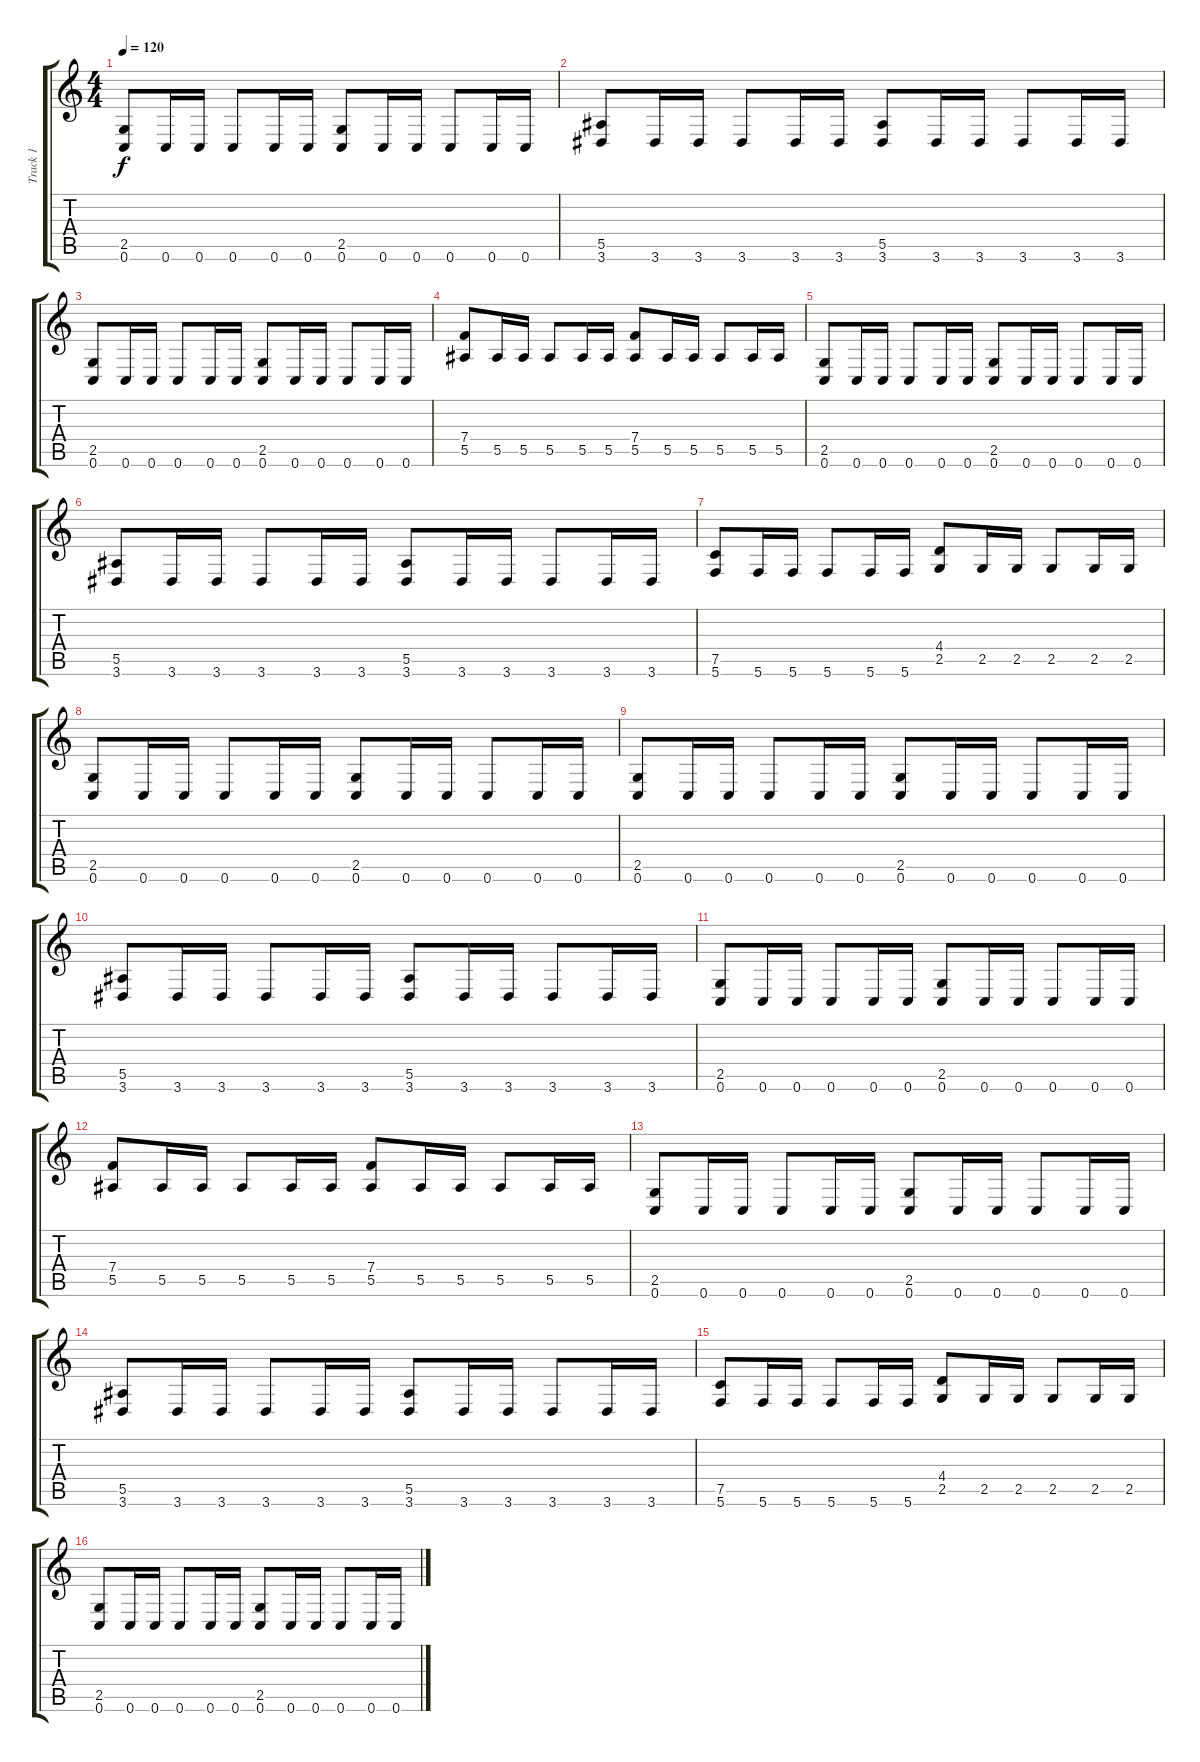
\track ("Track 1" "Track 1") {instrument distortionguitar}
\staff {score tabs}
\tuning (C4 G3 Eb3 Bb2 F2 C2) {hide}
\ts (4 4)
\tempo 120
\clef g2
\ks c
(2.5 0.6).8{dy f} 0.6.16 0.6.16 0.6.8 0.6.16 0.6.16 (2.5 0.6).8 0.6.16 0.6.16 0.6.8 0.6.16 0.6.16 |
(5.5 3.6).8 3.6.16 3.6.16 3.6.8 3.6.16 3.6.16 (5.5 3.6).8 3.6.16 3.6.16 3.6.8 3.6.16 3.6.16 |
(2.5 0.6).8 0.6.16 0.6.16 0.6.8 0.6.16 0.6.16 (2.5 0.6).8 0.6.16 0.6.16 0.6.8 0.6.16 0.6.16 |
(7.4 5.5).8 5.5.16 5.5.16 5.5.8 5.5.16 5.5.16 (7.4 5.5).8 5.5.16 5.5.16 5.5.8 5.5.16 5.5.16 |
(2.5 0.6).8 0.6.16 0.6.16 0.6.8 0.6.16 0.6.16 (2.5 0.6).8 0.6.16 0.6.16 0.6.8 0.6.16 0.6.16 |
(5.5 3.6).8 3.6.16 3.6.16 3.6.8 3.6.16 3.6.16 (5.5 3.6).8 3.6.16 3.6.16 3.6.8 3.6.16 3.6.16 |
(7.5 5.6).8 5.6.16 5.6.16 5.6.8 5.6.16 5.6.16 (4.4 2.5).8 2.5.16 2.5.16 2.5.8 2.5.16 2.5.16 |
(2.5 0.6).8 0.6.16 0.6.16 0.6.8 0.6.16 0.6.16 (2.5 0.6).8 0.6.16 0.6.16 0.6.8 0.6.16 0.6.16 |
(2.5 0.6).8 0.6.16 0.6.16 0.6.8 0.6.16 0.6.16 (2.5 0.6).8 0.6.16 0.6.16 0.6.8 0.6.16 0.6.16 |
(5.5 3.6).8 3.6.16 3.6.16 3.6.8 3.6.16 3.6.16 (5.5 3.6).8 3.6.16 3.6.16 3.6.8 3.6.16 3.6.16 |
(2.5 0.6).8 0.6.16 0.6.16 0.6.8 0.6.16 0.6.16 (2.5 0.6).8 0.6.16 0.6.16 0.6.8 0.6.16 0.6.16 |
(7.4 5.5).8 5.5.16 5.5.16 5.5.8 5.5.16 5.5.16 (7.4 5.5).8 5.5.16 5.5.16 5.5.8 5.5.16 5.5.16 |
(2.5 0.6).8 0.6.16 0.6.16 0.6.8 0.6.16 0.6.16 (2.5 0.6).8 0.6.16 0.6.16 0.6.8 0.6.16 0.6.16 |
(5.5 3.6).8 3.6.16 3.6.16 3.6.8 3.6.16 3.6.16 (5.5 3.6).8 3.6.16 3.6.16 3.6.8 3.6.16 3.6.16 |
(7.5 5.6).8 5.6.16 5.6.16 5.6.8 5.6.16 5.6.16 (4.4 2.5).8 2.5.16 2.5.16 2.5.8 2.5.16 2.5.16 |
(2.5 0.6).8 0.6.16 0.6.16 0.6.8 0.6.16 0.6.16 (2.5 0.6).8 0.6.16 0.6.16 0.6.8 0.6.16 0.6.16
